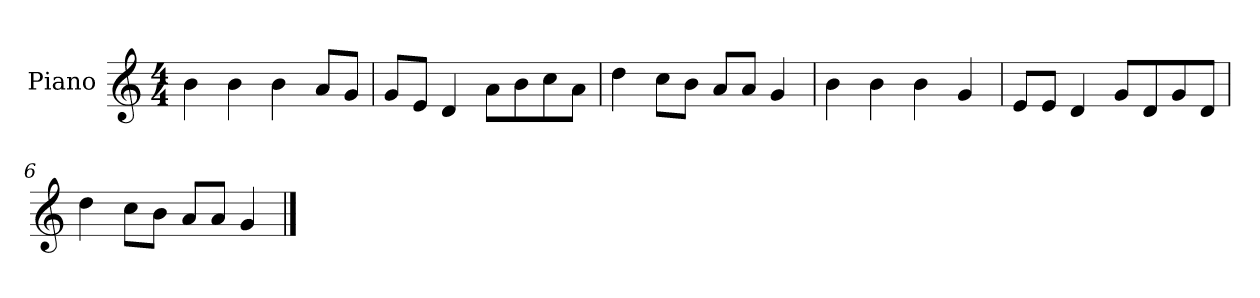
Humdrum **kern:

**kern
*part1
*staff1
*I"Piano
*I'P-no
*clefG2
*k[]
*M4/4
*MM90
=1
4b\
4b\
4b\
8a/L
8g/J
=2
8g/L
8e/J
4d/
8a\L
8b\
8cc\
8a\J
=3
4dd\
8cc\L
8b\J
8a/L
8a/J
4g/
=4
4b\
4b\
4b\
4g/
=5
8e/L
8e/J
4d/
8g/L
8d/
8g/
8d/J
=6
4dd\
8cc\L
8b\J
8a/L
8a/J
4g/
==
*-
